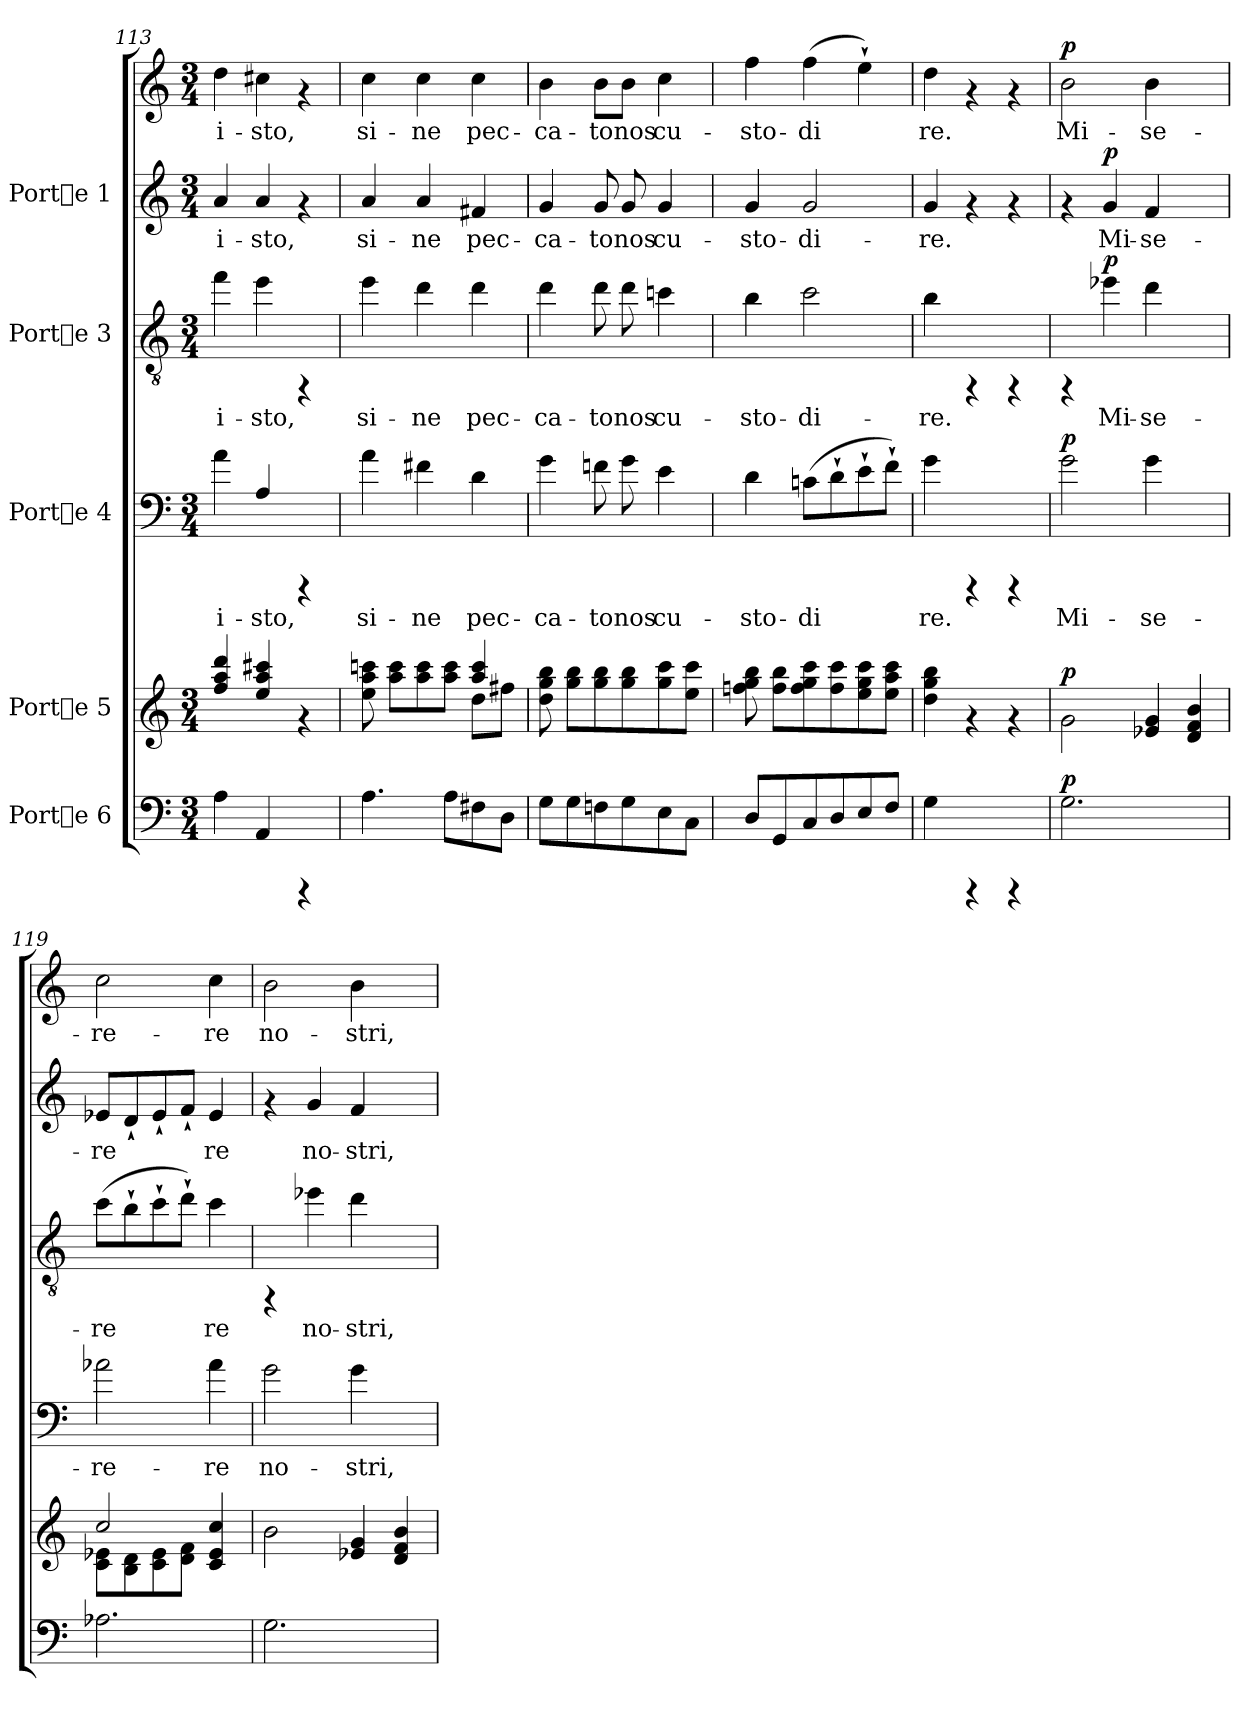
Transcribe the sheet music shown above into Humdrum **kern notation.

**kern	**dynam	**kern	**dynam	**kern	**text	**dynam	**kern	**text	**dynam	**kern	**text	**kern	**text	**dynam
*part5	*part5	*part4	*part4	*part3	*part3	*part3	*part2	*part2	*part2	*part1	*part1	*part1	*part1	*part1
*staff6	*staff6	*staff5	*staff5	*staff4	*staff4	*staff4	*staff3	*staff3	*staff3	*staff2	*staff2	*staff1	*staff1	*staff1/2
*I"Porte 6	*	*I"Porte 5	*	*I"Porte 4	*	*	*I"Porte 3	*	*	*I"Porte 1	*	*	*	*
*clefF4	*	*clefG2	*	*clefF4	*	*	*clefGv2	*	*	*clefG2	*	*clefG2	*	*
*	*	*	*	*ITrd7c12	*	*	*ITrd7c12	*	*	*	*	*	*	*
*M3/4	*	*M3/4	*	*M3/4	*	*	*M3/4	*	*	*M3/4	*	*M3/4	*	*
=113	=113	=113	=113	=113	=113	=113	=113	=113	=113	=113	=113	=113	=113	=113
!	!	!	!	!	!LO:LY:b	!	!	!LO:LY:b	!	!	!LO:LY:b	!	!LO:LY:b	!
4A\	.	4ddd/ 4aa/ 4ff/	.	4A\	i-	.	4f\	i-	.	4a/	i-	4dd\	i-	.
!	!	!	!	!	!LO:LY:b	!	!	!LO:LY:b	!	!	!LO:LY:b	!	!LO:LY:b	!
4AA/	.	4ccc#X/ 4aa/ 4ee/	.	4AA/	-sto,	.	4e\	-sto,	.	4a/	-sto,	4cc#X\	-sto,	.
4rCCC	.	4rf	.	4rCCC	.	.	4rFF	.	.	4rf	.	4rf	.	.
=114	=114	=114	=114	=114	=114	=114	=114	=114	=114	=114	=114	=114	=114	=114
*	*	*^	*	*	*	*	*	*	*	*	*	*	*	*
!	!	!	!	!	!	!LO:LY:b	!	!	!LO:LY:b	!	!	!LO:LY:b	!	!LO:LY:b	!
4.A\	.	8cccn\ 8aa\ 8ee\	2ryy	.	4A\	si-	.	4e\	si-	.	4a/	-si-	4cc\	si-	.
.	.	8ccc\ 8aa\L	.	.	.	.	.	.	.	.	.	.	.	.	.
!	!	!	!	!	!	!LO:LY:b	!	!	!LO:LY:b	!	!	!LO:LY:b	!	!LO:LY:b	!
.	.	8ccc\ 8aa\	.	.	4F#X\	-ne	.	4d\	-ne	.	4a/	-ne	4cc\	-ne	.
8A\L	.	8ccc\ 8aa\J	.	.	.	.	.	.	.	.	.	.	.	.	.
!	!	!	!	!	!	!LO:LY:b	!	!	!LO:LY:b	!	!	!LO:LY:b	!	!LO:LY:b	!
8F#X\	.	4ccc/ 4aa/	8dd\L	.	4D\	pec-	.	4d\	pec-	.	4f#X/	pec-	4cc\	pec-	.
8D\J	.	.	8ff#X\J	.	.	.	.	.	.	.	.	.	.	.	.
!!LO:PB:g=z
=115	=115	=115	=115	=115	=115	=115	=115	=115	=115	=115	=115	=115	=115	=115	=115
!	!	!	!	!	!	!LO:LY:b	!	!	!LO:LY:b	!	!	!LO:LY:b	!	!LO:LY:b	!
*	*	*v	*v	*	*	*	*	*	*	*	*	*	*	*	*
8G\L	.	8bb\ 8gg\ 8dd\	.	4G\	-ca-	.	4d\	-ca-	.	4g/	-ca-	4b\	-ca-	.
8G\	.	8bb\ 8gg\L	.	.	.	.	.	.	.	.	.	.	.	.
!	!	!	!	!	!LO:LY:b	!	!	!LO:LY:b	!	!	!LO:LY:b	!	!LO:LY:b	!
8Fn\	.	8bb\ 8gg\	.	8Fn\	-to	.	8d\	-to	.	8g/	-to	8b\L	-to	.
!	!	!	!	!	!LO:LY:b	!	!	!LO:LY:b	!	!	!LO:LY:b	!	!LO:LY:b	!
8G\	.	8bb\ 8gg\	.	8G\	nos	.	8d\	nos	.	8g/	nos	8b\J	nos	.
!	!	!	!	!	!LO:LY:b	!	!	!LO:LY:b	!	!	!LO:LY:b	!	!LO:LY:b	!
8E\	.	8ccc\ 8gg\	.	4E\	cu-	.	4cn\	cu-	.	4g/	cu-	4cc\	cu-	.
8C\J	.	8ccc\ 8ee\J	.	.	.	.	.	.	.	.	.	.	.	.
=116	=116	=116	=116	=116	=116	=116	=116	=116	=116	=116	=116	=116	=116	=116
!	!	!	!	!	!LO:LY:b	!	!	!LO:LY:b	!	!	!LO:LY:b	!	!LO:LY:b	!
8D/L	.	8bb\ 8gg\ 8ffn\	.	4D\	-sto-	.	4B\	-sto-	.	4g/	-sto-	4ff\	-sto-	.
8GG/	.	8bb\ 8ff\L	.	.	.	.	.	.	.	.	.	.	.	.
!	!	!	!	!	!LO:LY:b	!	!	!LO:LY:b	!	!	!LO:LY:b	!	!LO:LY:b	!
8C/	.	8ccc\ 8gg\ 8ff\	.	(>8Cn\L	-di-	.	2c\	-di-	.	2g/	-di-	(>4ff\	-di-	.
!	!	!	!	!	!LO:LY:b	!	!	!	!	!	!	!	!	!
8D/	.	8ccc\ 8ff\	.	8D`>\	--	.	.	.	.	.	.	.	.	.
!	!	!	!	!	!LO:LY:b	!	!	!	!	!	!	!	!LO:LY:b	!
8E/	.	8ccc\ 8gg\ 8ee\	.	8E`>\	--	.	.	.	.	.	.	4ee`>\)	--	.
!	!	!	!	!	!LO:LY:b	!	!	!	!	!	!	!	!	!
8F/J	.	8ccc\ 8aa\ 8ee\J	.	8F`>\J)	--	.	.	.	.	.	.	.	.	.
=117	=117	=117	=117	=117	=117	=117	=117	=117	=117	=117	=117	=117	=117	=117
!	!	!	!	!	!LO:LY:b	!	!	!LO:LY:b	!	!	!LO:LY:b	!	!LO:LY:b	!
4G\	.	4bb\ 4gg\ 4dd\	.	4G\	-re.	.	4B\	-re.	.	4g/	re.	4dd\	-re.	.
4rCCC	.	4rf	.	4rCCC	.	.	4rFF	.	.	4rf	.	4rf	.	.
4rCCC	.	4rf	.	4rCCC	.	.	4rFF	.	.	4rf	.	4rf	.	.
=118	=118	=118	=118	=118	=118	=118	=118	=118	=118	=118	=118	=118	=118	=118
!	!LO:DY:a	!	!LO:DY:a	!	!LO:LY:b	!LO:DY:a	!	!	!	!	!	!	!LO:LY:b	!LO:DY:a
2.G\	p	2g\	p	2G\	Mi-	p	4rFF	.	.	4rf	.	2b\	Mi-	p
!	!	!	!	!	!	!	!	!LO:LY:b	!LO:DY:a	!	!LO:LY:b	!	!	!LO:DY:a=2
.	.	.	.	.	.	.	4e-X\	Mi-	p	4g/	-Mi-	.	.	p
!	!	!	!	!	!LO:LY:b	!	!	!LO:LY:b	!	!	!LO:LY:b	!	!LO:LY:b	!
.	.	4g/ 4e-X/	.	4G\	-se-	.	4d\	-se-	.	4f/	-se-	4b\	-se-	.
4ryy	.	4b/ 4f/ 4d/	.	4ryy	.	.	4ryy	.	.	4ryy	.	4ryy	.	.
=119	=119	=119	=119	=119	=119	=119	=119	=119	=119	=119	=119	=119	=119	=119
*	*	*^	*	*	*	*	*	*	*	*	*	*	*	*
!	!	!	!	!	!	!LO:LY:b	!	!	!LO:LY:b	!	!	!LO:LY:b	!	!LO:LY:b	!
2.A-X\	.	2cc/	8e-X\ 8c\L	.	2A-X\	-re-	.	(>8c\L	-re-	.	8e-X/L	re-	2cc\	-re-	.
!	!	!	!	!	!	!	!	!	!LO:LY:b	!	!	!LO:LY:b	!	!	!
.	.	.	8d\ 8B\	.	.	.	.	8B`>\	-	.	8d`</	-	.	.	.
!	!	!	!	!	!	!	!	!	!LO:LY:b	!	!	!LO:LY:b	!	!	!
.	.	.	8e-\ 8c\	.	.	.	.	8c`>\	.	.	8e-`</	.	.	.	.
!	!	!	!	!	!	!	!	!	!LO:LY:b	!	!	!LO:LY:b	!	!	!
.	.	.	8f\ 8d\J	.	.	.	.	8d`>\J)	.	.	8f`</J	.	.	.	.
!	!	!	!	!	!	!LO:LY:b	!	!	!LO:LY:b	!	!	!LO:LY:b	!	!LO:LY:b	!
.	.	4cc/ 4e-/ 4c/	4ryy	.	4A-\	-re	.	4c\	re	.	4e-/	re	4cc\	-re	.
=120	=120	=120	=120	=120	=120	=120	=120	=120	=120	=120	=120	=120	=120	=120	=120
!	!	!	!	!	!	!LO:LY:b	!	!	!	!	!	!	!	!LO:LY:b	!
*	*	*v	*v	*	*	*	*	*	*	*	*	*	*	*	*
2.G\	.	2b\	.	2G\	no-	.	4rFF	.	.	4rf	.	2b\	no-	.
!	!	!	!	!	!	!	!	!LO:LY:b	!	!	!LO:LY:b	!	!	!
.	.	.	.	.	.	.	4e-X\	no-	.	4g/	no-	.	.	.
!	!	!	!	!	!LO:LY:b	!	!	!LO:LY:b	!	!	!LO:LY:b	!	!LO:LY:b	!
.	.	4g/ 4e-X/	.	4G\	-stri,	.	4d\	-stri,	.	4f/	-stri,	4b\	-stri,	.
4ryy	.	4b/ 4f/ 4d/	.	4ryy	.	.	4ryy	.	.	4ryy	.	4ryy	.	.
=	=	=	=	=	=	=	=	=	=	=	=	=	=	=
*-	*-	*-	*-	*-	*-	*-	*-	*-	*-	*-	*-	*-	*-	*-
